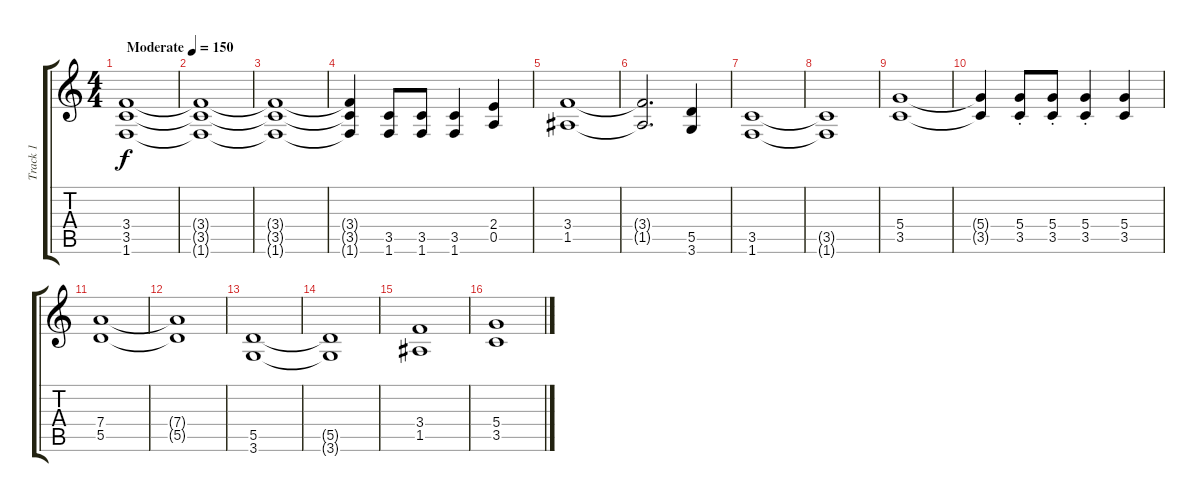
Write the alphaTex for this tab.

\track ("Track 1" "Track 1") {instrument overdrivenguitar}
\staff {score tabs}
\tuning (E4 B3 G3 D3 A2 E2) {hide}
\ts (4 4)
\tempo (150 "Moderate")
\clef g2
\ks c
(3.4 3.5 1.6).1{dy f instrument overdrivenguitar} |
(3.4{t} 3.5{t} 1.6{t}).1 |
(3.4{t} 3.5{t} 1.6{t}).1 |
(3.4{t} 3.5{t} 1.6{t}).4 (3.5 1.6).8 (3.5 1.6).8 (3.5 1.6).4 (2.4 0.5).4 |
(3.4 1.5).1 |
(3.4{t} 1.5{t}).2{d} (5.5 3.6).4 |
(3.5 1.6).1 |
(3.5{t} 1.6{t}).1 |
(5.4 3.5).1 |
(5.4{t} 3.5{t}).4 (5.4{st} 3.5{st}).8 (5.4{st} 3.5{st}).8 (5.4{st} 3.5{st}).4 (5.4 3.5).4 |
(7.4 5.5).1 |
(7.4{t} 5.5{t}).1 |
(5.5 3.6).1 |
(5.5{t} 3.6{t}).1 |
(3.4 1.5).1 |
(5.4 3.5).1
